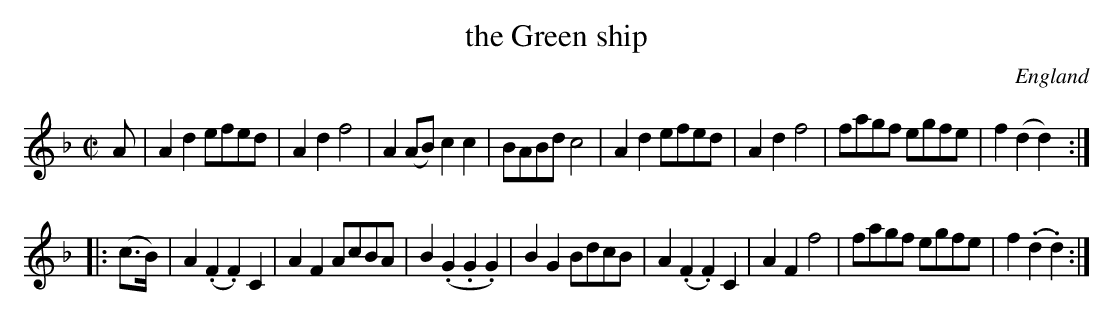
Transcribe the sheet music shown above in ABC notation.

X:1
T:the Green ship
L:1/8
M:C|
O:England
K:F major
A|\
A2d2 efed | A2d2 f4 | A2(AB) c2c2 | BABd c4 |\
A2d2 efed | A2d2 f4 | fagf egfe | f2(d2 d2) ::
(c>B) | \
A2(.F2 .F2)C2 | A2F2 AcBA | B2(.G2 .G2.G2) | B2G2 BdcB |\
A2(.F2 .F2)C2 | A2F2 f4 | fagf egfe | f2(.d2 .d2) :|
